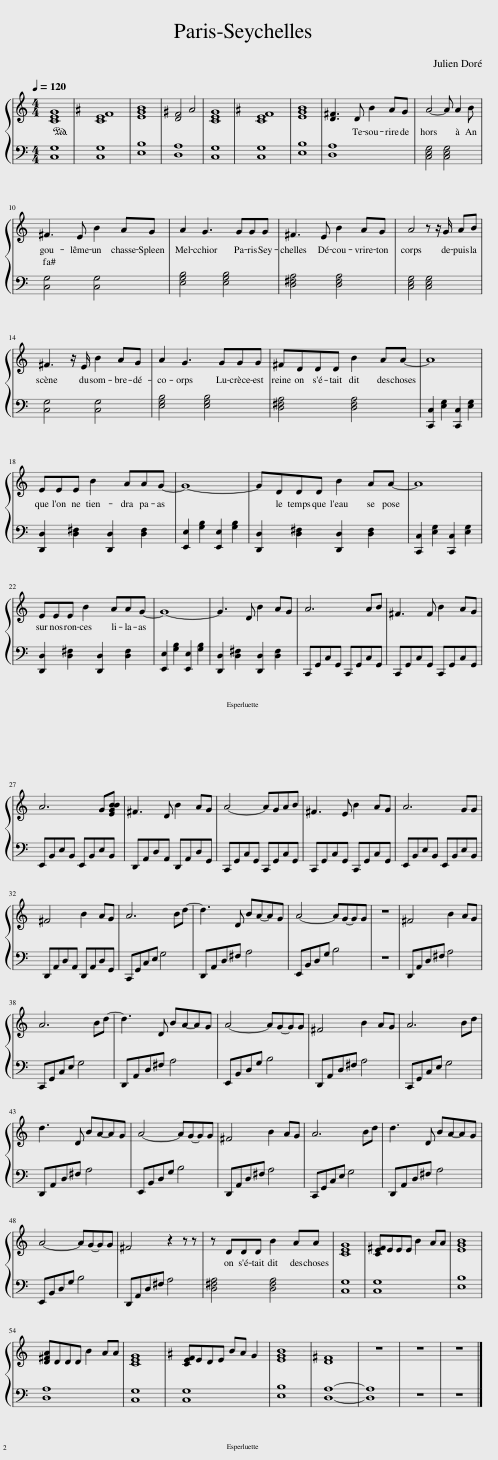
X:1
%%score { 1 | 2 }
L:1/8
Q:1/4=120
M:4/4
I:linebreak $
K:C
V:1 treble
V:2 bass
V:1
!ped! [CEG]8!ped-up! | [CE^F]8 | [EGB]8 | [D^F]4 A4 | [CEG]8 | %5
 [CE^F]8 | [EGB]8 | [D^F]3 D B2 AG | A4- A A2 B |$ ^F3 E B2 AG | %10
 A2 G3 GGG | ^F3 E B2 AG | A4 z z/ G/ AB |$ ^F3 z/ E/ B2 AG | A2 G3 GGG | %15
 ^FDDD B2 AA- | A8 |$ EEE B2 AAG- | G8- | GDDD B2 AA- | %20
 A8 |$ EEE B2 AAG- | G8- | G3 D B2 AG | A6 AB | %25
 ^F3 F B2 AG |$ A6 G[EGBB] | ^F3 D B2 AG | A4- AGAB | ^F3 E B2 AG | %30
 A6 GG |$ ^F4 B2 AG | A6 Bd- | d3 D BA-AG | A4- AG-GG | %35
 z8 | ^F4 B2 AG |$ A6 Bd- | d3 D BA-AG | A4- AG-GG | %40
 ^F4 B2 AG | A6 Bd |$ d3 D BA-AG | A4- AG-GG | ^F4 B2 AG | %45
 A6 Bd | d3 D BA-AG |$ A4- AG-GG | ^F4 z2 z z | z DDD B2 AA | %50
 [CEG]8 | [CE^F]EEE B2 AA | [EGB]8 |$ [D^FA]DDD B2 AA | [CEG]8 | %55
 [CE^F]EDE BA G2 | [EGB]8 | [D^F]8 | z8 | z8 | %60
 z8 |] %61
V:2
 [C,G,]8 | [C,G,]8 | [E,B,]8 | [D,A,]8 | [C,G,]8 | %5
 [C,G,]8 | [E,B,]8 | [D,A,]8 | [C,E,G,]4 [C,E,G,]4 |$ [C,G,]4 [C,G,]4 | %10
 [E,G,B,]4 [E,G,B,]4 | [D,^F,A,]4 [D,F,A,]4 | [C,E,G,]4 [C,E,G,]4 |$ [C,G,]4 [C,G,]4 | [E,G,B,]4 [E,G,B,]4 | %15
 [D,^F,A,]4 [D,F,A,]4 | [C,,C,]2 [E,G,]2 [C,,C,]2 [E,G,]2 |$ [D,,D,]2 [D,^F,]2 [D,,D,]2 [D,F,]2 | [E,,E,]2 [G,B,]2 [E,,E,]2 [G,B,]2 | [D,,D,]2 [D,^F,]2 [D,,D,]2 [D,F,]2 | %20
 [C,,C,]2 [E,G,]2 [C,,C,]2 [E,G,]2 |$ [D,,D,]2 [D,^F,]2 [D,,D,]2 [D,F,]2 | [E,,E,]2 [G,B,]2 [E,,E,]2 [G,B,]2 | [D,,D,]2 [D,^F,]2 [D,,D,]2 [D,F,]2 | C,,G,,C,G,, C,,G,,C,G,, | %25
 C,,G,,C,G,, C,,G,,C,G,, |$ E,,B,,E,B,, E,,B,,E,B,, | D,,A,,D,A,, D,,A,,D,G,, | C,,G,,C,G,, C,,G,,C,G,, | C,,G,,C,G,, C,,G,,C,G,, | %30
 E,,B,,E,B,, E,,B,,E,B,, |$ D,,A,,D,A,, D,,A,,D,G,, | C,,G,,C,E, G,4 | D,,A,,D,^F, A,4 | E,,B,,D,G, B,4 | %35
 z8 | D,,A,,D,^F, A,4 |$ C,,G,,C,E, G,4 | D,,A,,D,^F, A,4 | E,,B,,D,G, B,4 | %40
 D,,A,,D,^F, A,4 | C,,G,,C,E, G,4 |$ D,,A,,D,^F, A,4 | E,,B,,D,G, B,4 | D,,A,,D,^F, A,4 | %45
 C,,G,,C,E, G,4 | D,,A,,D,^F, A,4 |$ E,,B,,D,G, B,4 | D,,A,,D,^F, A,4 | [D,^F,A,]4 [D,F,A,]4 | %50
 [C,G,]8 | [C,G,]8 | [E,B,]8 |$ [D,A,]8 | [C,G,]8 | %55
 [C,G,]8 | [E,B,]8 | [D,A,]8- | [D,A,]8 | z8 | %60
 z8 |] %61
